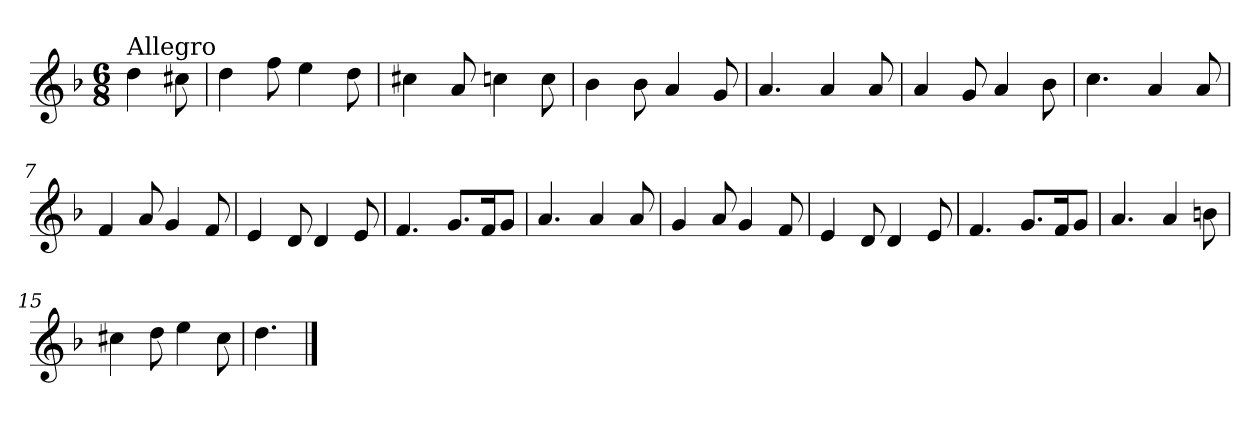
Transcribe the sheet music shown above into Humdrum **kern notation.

**kern
*part1
*staff1
*clefG2
*k[b-]
*d:
*M6/8
=
!LO:TX:a:t=Allegro
4dd\
8cc#X\
=1
4dd\
8ff\
4ee\
8dd\
=2
4cc#X\
8a/
4ccn\
8cc\
=3
4b-\
8b-\
4a/
8g/
=4
4.a/
4a/
8a/
=5
4a/
8g/
4a/
8b-\
=6
4.cc\
4a/
8a/
!!LO:LB:g=z
=7
4f/
8a/
4g/
8f/
=8
4e/
8d/
4d/
8e/
=9
4.f/
8.g/L
16f/K
8g/J
=10
4.a/
4a/
8a/
=11
4g/
8a/
4g/
8f/
=12
4e/
8d/
4d/
8e/
=13
4.f/
8.g/L
16f/K
8g/J
!!LO:LB:g=z
=14
4.a/
4a/
8bn\
=15
4cc#X\
8dd\
4ee\
8cc#\
=16
4.dd\
==
*-
